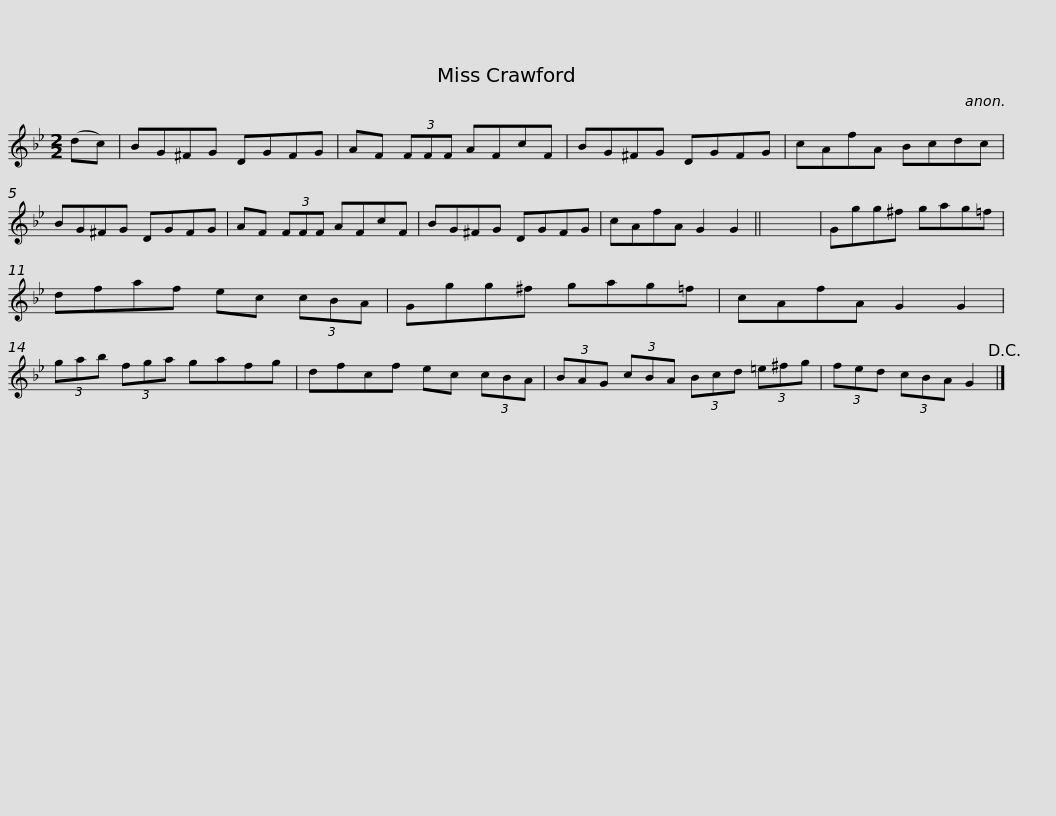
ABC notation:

X:1
L:1/8
M:2/2
I:linebreak $
K:Gmin
V:1 treble
V:1
 (dc) | BG^FG DGFG | AF (3FFF AFcF | BG^FG DGFG | cAfA Bcdc | %5
 BG^FG DGFG |$ AF (3FFF AFcF | BG^FG DGFG | cAfA G2 G2 || x8 | %10
 Ggg^f gag=f | dfaf ec (3cBA |$ Ggg^f gag=f | cAfA G2 G2 | (3gab (3fga gafg | %15
 dfcf ec (3cBA |$ (3BAG (3cBA (3Bcd (3=e^fg | (3fed (3cBA G2!D.C.! |] %18
